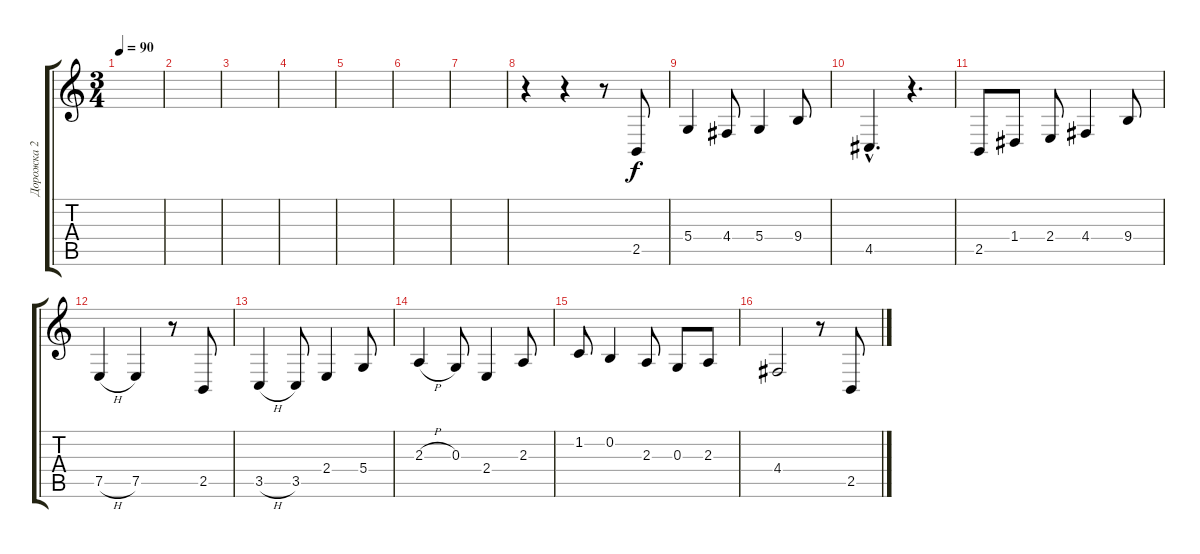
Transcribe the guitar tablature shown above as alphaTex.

\track ("Дорожка 2" "Дорожка 2") {instrument violin}
\staff {score tabs}
\tuning (E4 B3 G3 D3 A2 E2) {hide}
\ts (3 4)
\tempo 90
\clef g2
\ks c
|
|
|
|
|
|
|
r.4 r.4 r.8 2.5.8 |
5.4.4 4.4.8 5.4.4 9.4.8 |
4.5{hac}.4{d} r.4{d} |
2.5.8 1.4.8 2.4.8 4.4.4 9.4.8 |
7.5{h}.4 7.5.4 r.8 2.5.8 |
3.5{h}.4 3.5.8 2.4.4 5.4.8 |
2.3{h}.4 0.3.8 2.4.4 2.3.8 |
1.2.8 0.2.4 2.3.8 0.3.8 2.3.8 |
4.4.2 r.8 2.5.8
